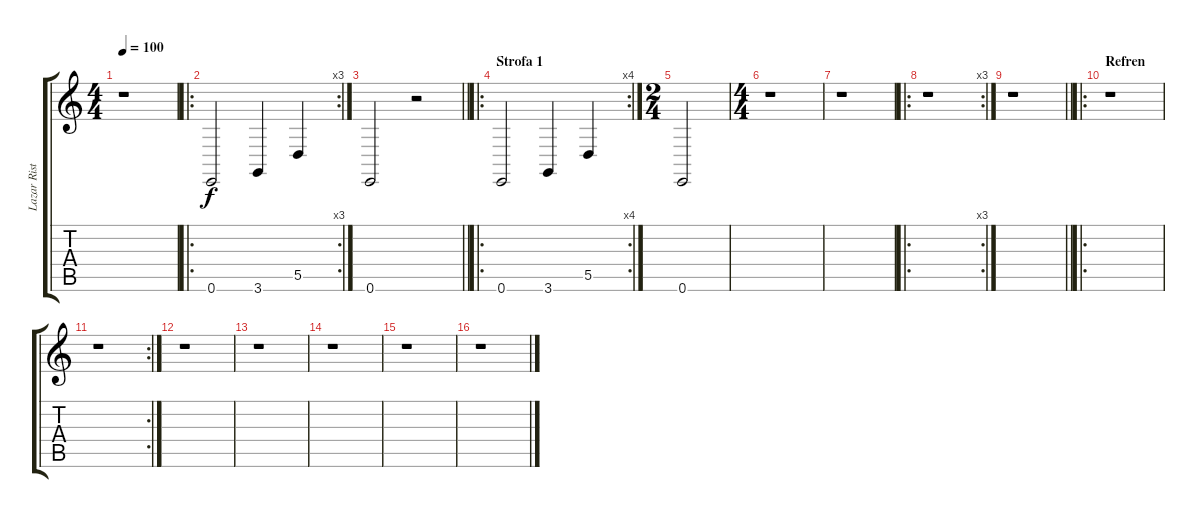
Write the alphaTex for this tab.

\track ("Lazar Ristovski" "Lazar Rist") {instrument drawbarorgan}
\staff {score tabs}
\tuning (E4 B3 G3 D3 A2 E2) {hide}
\ts (4 4)
\tempo 100
\clef g2
\ks c
r.1{dy f instrument drawbarorgan} |
\ro
\rc 3
0.6.2{instrument synthbass1} 3.6.4 5.5.4 |
\barLineRight lightlight
0.6.2 r.2 |
\ro
\rc 4
\section ("" "Strofa 1")
0.6.2 3.6.4 5.5.4 |
\ts (2 4)
0.6.2 |
\ts (4 4)
r.1 |
r.1 |
\ro
\rc 3
r.1 |
\barLineRight lightlight
r.1 |
\ro
\section ("" "Refren")
r.1 |
\rc 2
r.1 |
r.1 |
r.1 |
r.1 |
r.1 |
r.1
